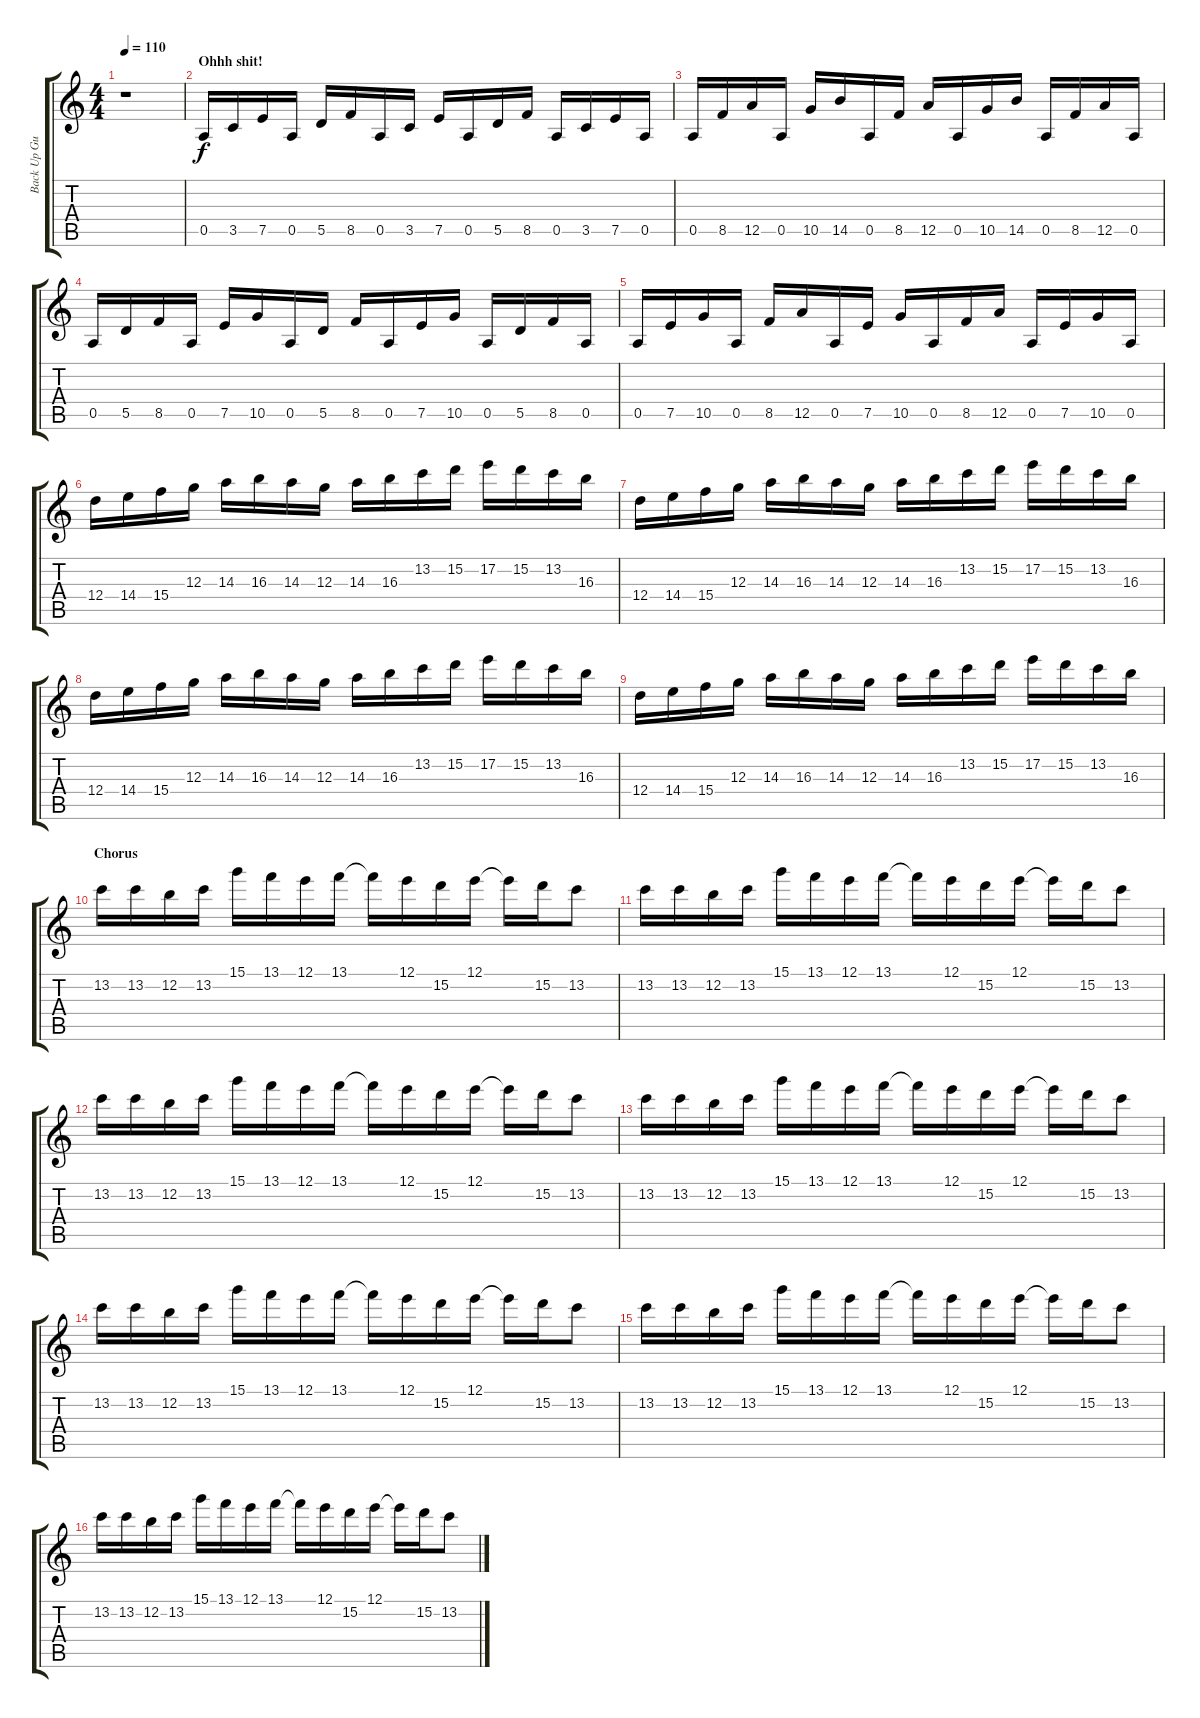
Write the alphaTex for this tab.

\track ("Back Up Guitar" "Back Up Gu") {instrument overdrivenguitar}
\staff {score tabs}
\tuning (E4 B3 G3 D3 A2 E2) {hide}
\ts (4 4)
\tempo 110
\clef g2
\ks c
r.1{dy f} |
\section ("" "Ohhh shit!")
0.5.16 3.5.16 7.5.16 0.5.16 5.5.16 8.5.16 0.5.16 3.5.16 7.5.16 0.5.16 5.5.16 8.5.16 0.5.16 3.5.16 7.5.16 0.5.16 |
0.5.16 8.5.16 12.5.16 0.5.16 10.5.16 14.5.16 0.5.16 8.5.16 12.5.16 0.5.16 10.5.16 14.5.16 0.5.16 8.5.16 12.5.16 0.5.16 |
0.5.16 5.5.16 8.5.16 0.5.16 7.5.16 10.5.16 0.5.16 5.5.16 8.5.16 0.5.16 7.5.16 10.5.16 0.5.16 5.5.16 8.5.16 0.5.16 |
0.5.16 7.5.16 10.5.16 0.5.16 8.5.16 12.5.16 0.5.16 7.5.16 10.5.16 0.5.16 8.5.16 12.5.16 0.5.16 7.5.16 10.5.16 0.5.16 |
12.4.16 14.4.16 15.4.16 12.3.16 14.3.16 16.3.16 14.3.16 12.3.16 14.3.16 16.3.16 13.2.16 15.2.16 17.2.16 15.2.16 13.2.16 16.3.16 |
12.4.16 14.4.16 15.4.16 12.3.16 14.3.16 16.3.16 14.3.16 12.3.16 14.3.16 16.3.16 13.2.16 15.2.16 17.2.16 15.2.16 13.2.16 16.3.16 |
12.4.16 14.4.16 15.4.16 12.3.16 14.3.16 16.3.16 14.3.16 12.3.16 14.3.16 16.3.16 13.2.16 15.2.16 17.2.16 15.2.16 13.2.16 16.3.16 |
12.4.16 14.4.16 15.4.16 12.3.16 14.3.16 16.3.16 14.3.16 12.3.16 14.3.16 16.3.16 13.2.16 15.2.16 17.2.16 15.2.16 13.2.16 16.3.16 |
\section ("" "Chorus")
13.2.16 13.2.16 12.2.16 13.2.16 15.1.16 13.1.16 12.1.16 13.1.16 13.1{t}.16 12.1.16 15.2.16 12.1.16 12.1{t}.16 15.2.16 13.2.8 |
13.2.16 13.2.16 12.2.16 13.2.16 15.1.16 13.1.16 12.1.16 13.1.16 13.1{t}.16 12.1.16 15.2.16 12.1.16 12.1{t}.16 15.2.16 13.2.8 |
13.2.16 13.2.16 12.2.16 13.2.16 15.1.16 13.1.16 12.1.16 13.1.16 13.1{t}.16 12.1.16 15.2.16 12.1.16 12.1{t}.16 15.2.16 13.2.8 |
13.2.16 13.2.16 12.2.16 13.2.16 15.1.16 13.1.16 12.1.16 13.1.16 13.1{t}.16 12.1.16 15.2.16 12.1.16 12.1{t}.16 15.2.16 13.2.8 |
13.2.16 13.2.16 12.2.16 13.2.16 15.1.16 13.1.16 12.1.16 13.1.16 13.1{t}.16 12.1.16 15.2.16 12.1.16 12.1{t}.16 15.2.16 13.2.8 |
13.2.16 13.2.16 12.2.16 13.2.16 15.1.16 13.1.16 12.1.16 13.1.16 13.1{t}.16 12.1.16 15.2.16 12.1.16 12.1{t}.16 15.2.16 13.2.8 |
13.2.16 13.2.16 12.2.16 13.2.16 15.1.16 13.1.16 12.1.16 13.1.16 13.1{t}.16 12.1.16 15.2.16 12.1.16 12.1{t}.16 15.2.16 13.2.8
